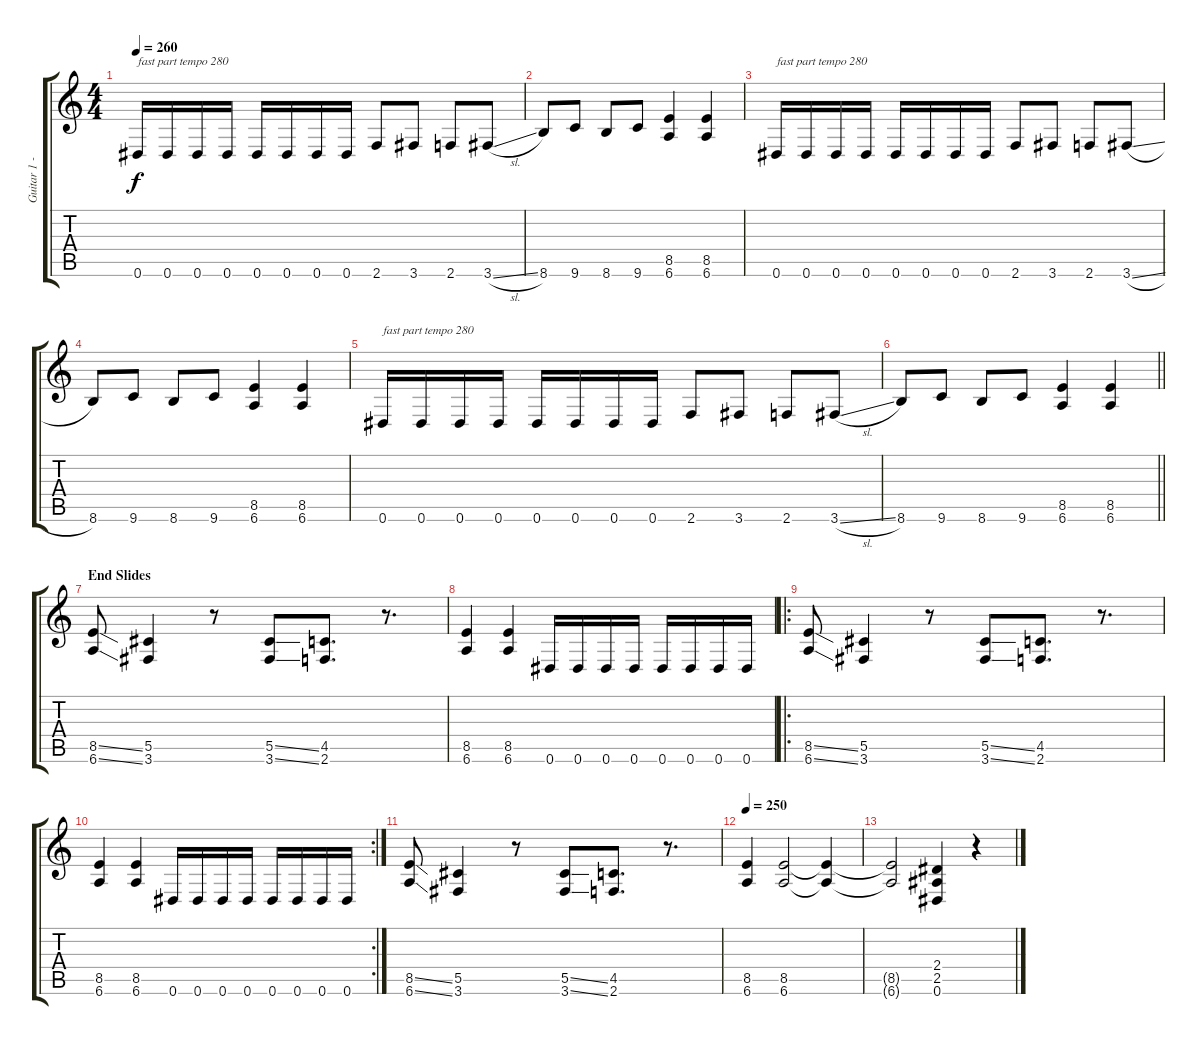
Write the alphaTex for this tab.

\track ("Guitar 1 - Rob Barrett" "Guitar 1 -") {instrument distortionguitar}
\staff {score tabs}
\tuning (Eb4 Bb3 Gb3 Db3 Ab2 Eb2) {hide}
\ts (4 4)
\tempo 260
\clef g2
\ks c
0.6.16{txt "fast part tempo 280" dy f} 0.6.16 0.6.16 0.6.16 0.6.16 0.6.16 0.6.16 0.6.16 2.6.8 3.6.8 2.6.8 3.6{sl}.8 |
8.6.8 9.6.8 8.6.8 9.6.8 (8.5 6.6).4 (8.5 6.6).4 |
0.6.16{txt "fast part tempo 280"} 0.6.16 0.6.16 0.6.16 0.6.16 0.6.16 0.6.16 0.6.16 2.6.8 3.6.8 2.6.8 3.6{sl}.8 |
8.6.8 9.6.8 8.6.8 9.6.8 (8.5 6.6).4 (8.5 6.6).4 |
0.6.16{txt "fast part tempo 280"} 0.6.16 0.6.16 0.6.16 0.6.16 0.6.16 0.6.16 0.6.16 2.6.8 3.6.8 2.6.8 3.6{sl}.8 |
\barLineRight lightlight
8.6.8 9.6.8 8.6.8 9.6.8 (8.5 6.6).4 (8.5 6.6).4 |
\section ("" "End Slides")
(8.5{ss} 6.6{ss}).8 (5.5 3.6).4 r.8 (5.5{ss} 3.6{ss}).8 (4.5 2.6).8{d} r.8{d} |
(8.5 6.6).4 (8.5 6.6).4 0.6.16 0.6.16 0.6.16 0.6.16 0.6.16 0.6.16 0.6.16 0.6.16 |
\ro
(8.5{ss} 6.6{ss}).8 (5.5 3.6).4 r.8 (5.5{ss} 3.6{ss}).8 (4.5 2.6).8{d} r.8{d} |
\rc 2
(8.5 6.6).4 (8.5 6.6).4 0.6.16 0.6.16 0.6.16 0.6.16 0.6.16 0.6.16 0.6.16 0.6.16 |
(8.5{ss} 6.6{ss}).8 (5.5 3.6).4 r.8 (5.5{ss} 3.6{ss}).8 (4.5 2.6).8{d} r.8{d} |
\tempo 250
(8.5 6.6).4 (8.5 6.6).2 (8.5{t} 6.6{t}).4 |
(8.5{t} 6.6{t}).2 (2.4 2.5 0.6).4 r.4
